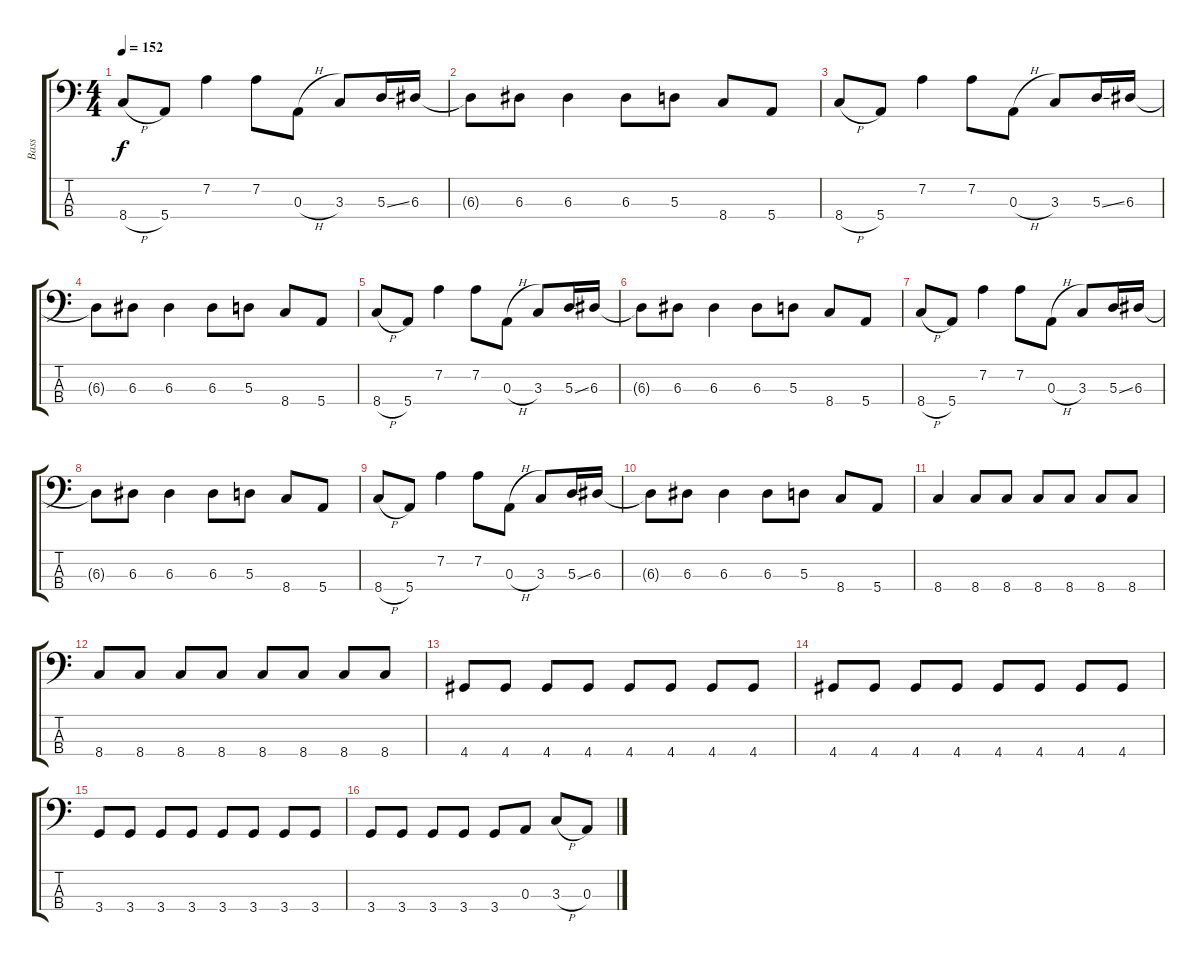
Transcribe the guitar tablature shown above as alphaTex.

\track ("Bass" "Bass") {instrument electricbassfinger}
\staff {score tabs}
\tuning (G2 D2 A1 E1) {hide}
\ts (4 4)
\tempo 152
\clef f4
\ks c
8.4{h}.8{dy f} 5.4.8 7.2.4 7.2.8 0.3{h}.8 3.3.8 5.3{ss}.16 6.3.16 |
6.3{t}.8 6.3.8 6.3.4 6.3.8 5.3.8 8.4.8 5.4.8 |
8.4{h}.8 5.4.8 7.2.4 7.2.8 0.3{h}.8 3.3.8 5.3{ss}.16 6.3.16 |
6.3{t}.8 6.3.8 6.3.4 6.3.8 5.3.8 8.4.8 5.4.8 |
8.4{h}.8 5.4.8 7.2.4 7.2.8 0.3{h}.8 3.3.8 5.3{ss}.16 6.3.16 |
6.3{t}.8 6.3.8 6.3.4 6.3.8 5.3.8 8.4.8 5.4.8 |
8.4{h}.8 5.4.8 7.2.4 7.2.8 0.3{h}.8 3.3.8 5.3{ss}.16 6.3.16 |
6.3{t}.8 6.3.8 6.3.4 6.3.8 5.3.8 8.4.8 5.4.8 |
8.4{h}.8 5.4.8 7.2.4 7.2.8 0.3{h}.8 3.3.8 5.3{ss}.16 6.3.16 |
6.3{t}.8 6.3.8 6.3.4 6.3.8 5.3.8 8.4.8 5.4.8 |
8.4.4 8.4.8 8.4.8 8.4.8 8.4.8 8.4.8 8.4.8 |
8.4.8 8.4.8 8.4.8 8.4.8 8.4.8 8.4.8 8.4.8 8.4.8 |
4.4.8 4.4.8 4.4.8 4.4.8 4.4.8 4.4.8 4.4.8 4.4.8 |
4.4.8 4.4.8 4.4.8 4.4.8 4.4.8 4.4.8 4.4.8 4.4.8 |
3.4.8 3.4.8 3.4.8 3.4.8 3.4.8 3.4.8 3.4.8 3.4.8 |
3.4.8 3.4.8 3.4.8 3.4.8 3.4.8 0.3.8 3.3{h}.8 0.3.8
